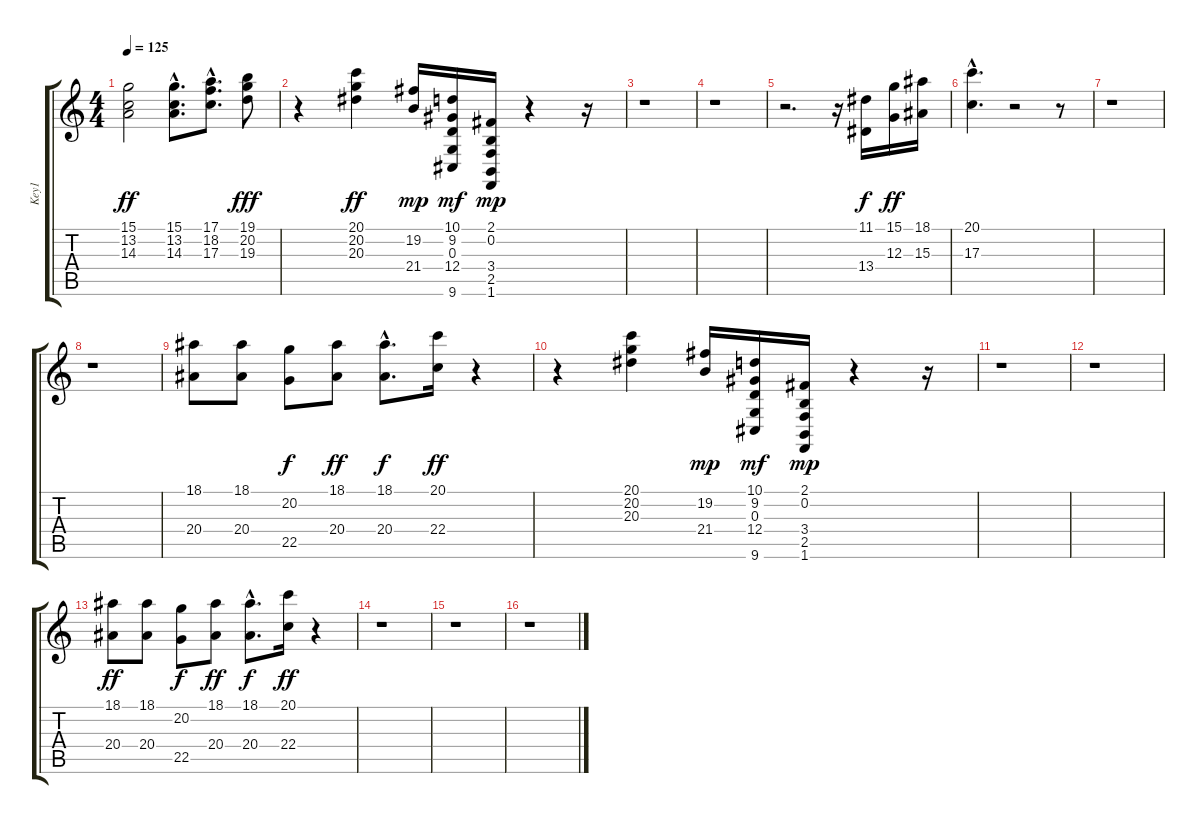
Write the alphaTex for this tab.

\track ("Key1" "Key1") {instrument altosax}
\staff {score tabs}
\tuning (E4 B3 G3 D3 A2 E2) {hide}
\ts (4 4)
\tempo 125
\clef g2
\ks c
(15.1 13.2 14.3).2{dy ff} (15.1{hac} 13.2{hac} 14.3{hac}).8{d} (17.1{hac} 18.2{hac} 17.3{hac}).8{d} (19.1 20.2 19.3).8{dy fff} |
r.4 (20.1 20.2 20.3).4{dy ff} (19.2 21.4).16{dy mp} (10.1 9.2 0.3 12.4 9.6).16{dy mf} (2.1 0.2 3.4 2.5 1.6).16{dy mp} r.4 r.16 |
r.1 |
r.1 |
r.2{d} r.16 (11.1 13.4).16{dy f} (15.1 12.3).16{dy ff} (18.1 15.3).16 |
(20.1{hac} 17.3{hac}).4{d} r.2 r.8 |
r.1 |
r.1 |
(18.1 20.4).8 (18.1 20.4).8 (20.2 22.5).8{dy f} (18.1 20.4).8{dy ff} (18.1{hac} 20.4{hac}).8{d dy f} (20.1 22.4).16{dy ff} r.4 |
r.4 (20.1 20.2 20.3).4 (19.2 21.4).16{dy mp} (10.1 9.2 0.3 12.4 9.6).16{dy mf} (2.1 0.2 3.4 2.5 1.6).16{dy mp} r.4 r.16 |
r.1 |
r.1 |
(18.1 20.4).8{dy ff} (18.1 20.4).8 (20.2 22.5).8{dy f} (18.1 20.4).8{dy ff} (18.1{hac} 20.4{hac}).8{d dy f} (20.1 22.4).16{dy ff} r.4 |
r.1 |
r.1 |
r.1
